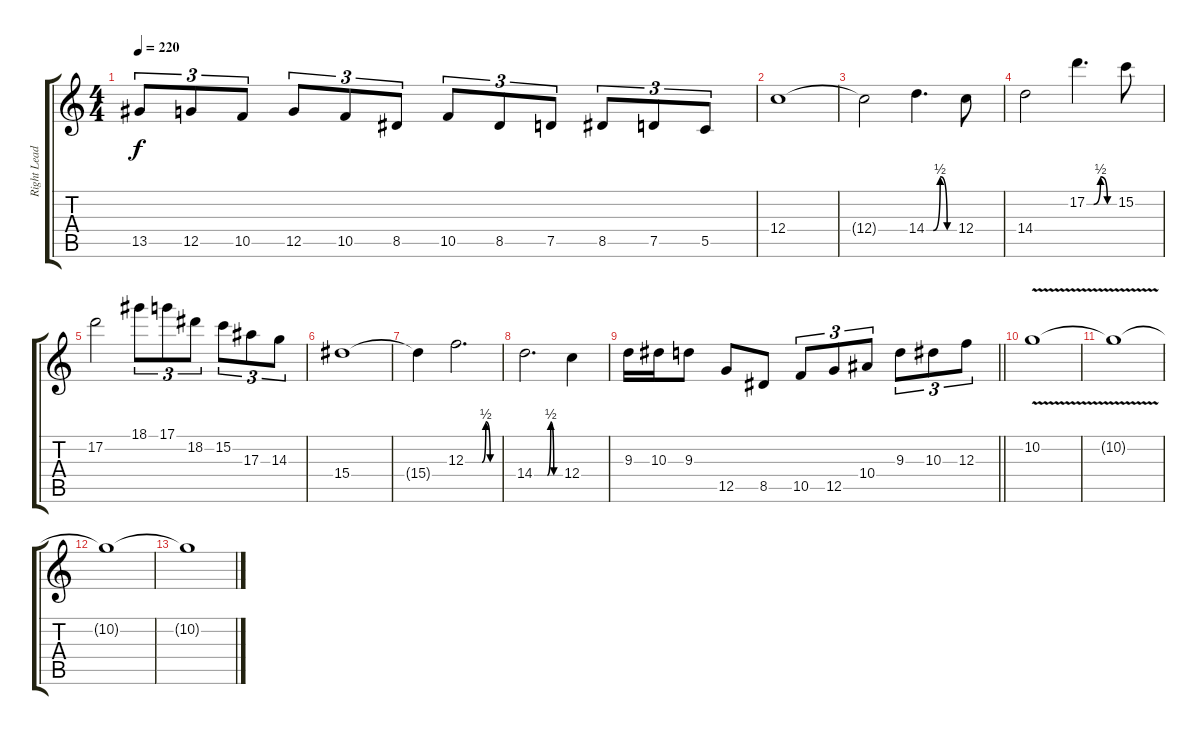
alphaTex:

\track ("Right Lead 1" "Right Lead") {instrument distortionguitar}
\staff {score tabs}
\tuning (D4 A3 F3 C3 G2 C2) {hide}
\ts (4 4)
\tempo 220
\clef g2
\ks c
13.5.8{tu (3 2) dy f} 12.5.8{tu (3 2)} 10.5.8{tu (3 2)} 12.5.8{tu (3 2)} 10.5.8{tu (3 2)} 8.5.8{tu (3 2)} 10.5.8{tu (3 2)} 8.5.8{tu (3 2)} 7.5.8{tu (3 2)} 8.5.8{tu (3 2)} 7.5.8{tu (3 2)} 5.5.8{tu (3 2)} |
12.4.1 |
12.4{t}.2 14.4{be (custom 0 0 15 0 30 2 45 0 60 0)}.4{d} 12.4.8 |
14.4.2 17.2{be (custom 0 0 15 0 30 2 45 0 60 0)}.4{d} 15.2.8 |
17.2.2 18.1.8{tu (3 2)} 17.1.8{tu (3 2)} 18.2.8{tu (3 2)} 15.2.8{tu (3 2)} 17.3.8{tu (3 2)} 14.3.8{tu (3 2)} |
15.4.1 |
15.4{t}.4 12.3{be (custom 0 0 30 0 37 2 45 0 60 0)}.2{d} |
14.4{be (custom 0 0 30 0 38 2 45 0 60 0)}.2{d} 12.4.4 |
\barLineRight lightlight
9.3.16 10.3.16 9.3.8 12.5.8 8.5.8 10.5.8{tu (3 2)} 12.5.8{tu (3 2)} 10.4.8{tu (3 2)} 9.3.8{tu (3 2)} 10.3.8{tu (3 2)} 12.3.8{tu (3 2)} |
\section ("" "")
10.2{v}.1{volume 0} |
10.2{t}.1 |
10.2{t}.1 |
10.2{t}.1
